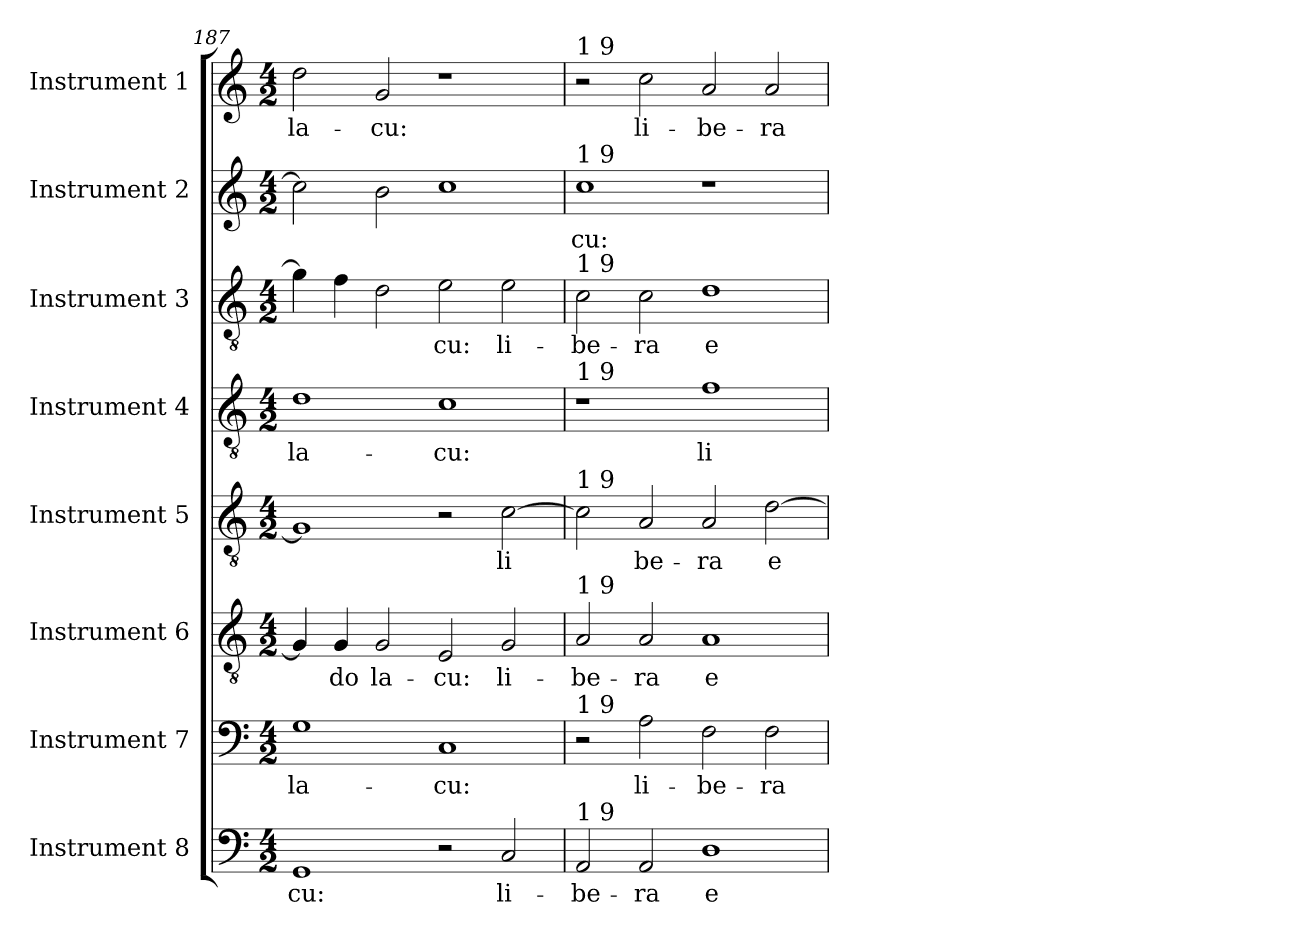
**kern	**text	**kern	**text	**kern	**text	**kern	**text	**kern	**text	**kern	**text	**kern	**text	**kern	**text
*part8	*part8	*part7	*part7	*part6	*part6	*part5	*part5	*part4	*part4	*part3	*part3	*part2	*part2	*part1	*part1
*staff8	*staff8	*staff7	*staff7	*staff6	*staff6	*staff5	*staff5	*staff4	*staff4	*staff3	*staff3	*staff2	*staff2	*staff1	*staff1
*I"Instrument 8	*	*I"Instrument 7	*	*I"Instrument 6	*	*I"Instrument 5	*	*I"Instrument 4	*	*I"Instrument 3	*	*I"Instrument 2	*	*I"Instrument 1	*
*clefF4	*	*clefF4	*	*clefGv2	*	*clefGv2	*	*clefGv2	*	*clefGv2	*	*clefG2	*	*clefG2	*
*k[]	*	*k[]	*	*k[]	*	*k[]	*	*k[]	*	*k[]	*	*k[]	*	*k[]	*
*C:	*	*C:	*	*C:	*	*C:	*	*C:	*	*C:	*	*C:	*	*C:	*
*M4/2	*	*M4/2	*	*M4/2	*	*M4/2	*	*M4/2	*	*M4/2	*	*M4/2	*	*M4/2	*
=187	=187	=187	=187	=187	=187	=187	=187	=187	=187	=187	=187	=187	=187	=187	=187
!	!LO:LY:b:cj	!	!LO:LY:b:cj	!	!LO:LY:b:cj	!	!LO:LY:b:cj	!	!LO:LY:b:cj	!	!LO:LY:b:cj	!	!LO:LY:b:cj	!	!LO:LY:b:cj
1GG	-cu:	1G	la-	4G/]	--	1G]	.	1d	la-	4g\]	--	2cc\]	--	2dd\	la-
!	!	!	!	!	!LO:LY:b:cj	!	!	!	!	!	!LO:LY:b:cj	!	!	!	!
.	.	.	.	4G/	-do	.	.	.	.	4f\	--	.	.	.	.
!	!	!	!	!	!LO:LY:b:cj	!	!	!	!	!	!LO:LY:b:cj	!	!LO:LY:b:cj	!	!LO:LY:b:cj
.	.	.	.	2G/	la-	.	.	.	.	2d\	--	2b\	--	2g/	-cu:
!	!	!	!LO:LY:b:cj	!	!LO:LY:b:cj	!	!	!	!LO:LY:b:cj	!	!LO:LY:b:cj	!	!LO:LY:b:cj	!	!
2r	.	1C	-cu:	2E/	-cu:	2r	.	1c	-cu:	2e\	-cu:	1cc	--	1r	.
!	!LO:LY:b:cj	!	!	!	!LO:LY:b:cj	!	!LO:LY:b:cj	!	!	!	!LO:LY:b:cj	!	!	!	!
2C/	li-	.	.	2G/	li-	[<2c\	li-	.	.	2e\	li-	.	.	.	.
!!LO:PB:g=z
=188	=188	=188	=188	=188	=188	=188	=188	=188	=188	=188	=188	=188	=188	=188	=188
!	!	!	!	!	!	!	!	!	!	!	!	!	!	!LO:TX:a:t=1 9	!
!	!	!	!	!	!	!	!	!	!	!	!	!LO:TX:a:t=1 9	!	!	!
!	!	!	!	!	!	!	!	!	!	!LO:TX:a:t=1 9	!	!	!	!	!
!	!	!	!	!	!	!	!	!LO:TX:a:t=1 9	!	!	!	!	!	!	!
!	!	!	!	!	!	!LO:TX:a:t=1 9	!	!	!	!	!	!	!	!	!
!	!	!	!	!LO:TX:a:t=1 9	!	!	!	!	!	!	!	!	!	!	!
!	!	!LO:TX:a:t=1 9	!	!	!	!	!	!	!	!	!	!	!	!	!
!LO:TX:a:t=1 9	!	!	!	!	!	!	!	!	!	!	!	!	!	!	!
!	!LO:LY:b:cj	!	!	!	!LO:LY:b:cj	!	!LO:LY:b:cj	!	!	!	!LO:LY:b:cj	!	!LO:LY:b:cj	!	!
2AA/	-be-	2r	.	2A/	-be-	2c\]	--	1r	.	2c\	-be-	1cc	-cu:	2r	.
!	!LO:LY:b:cj	!	!LO:LY:b:cj	!	!LO:LY:b:cj	!	!LO:LY:b:cj	!	!	!	!LO:LY:b:cj	!	!	!	!LO:LY:b:cj
2AA/	-ra	2A\	li-	2A/	-ra	2A/	-be-	.	.	2c\	-ra	.	.	2cc\	li-
!	!LO:LY:b:cj	!	!LO:LY:b:cj	!	!LO:LY:b:cj	!	!LO:LY:b:cj	!	!LO:LY:b:cj	!	!LO:LY:b:cj	!	!	!	!LO:LY:b:cj
1D	e-	2F\	-be-	1A	e-	2A/	-ra	1f	li-	1d	e-	1r	.	2a/	-be-
!	!	!	!LO:LY:b:cj	!	!	!	!LO:LY:b:cj	!	!	!	!	!	!	!	!LO:LY:b:cj
.	.	2F\	-ra	.	.	[>2d\	e-	.	.	.	.	.	.	2a/	-ra
=	=	=	=	=	=	=	=	=	=	=	=	=	=	=	=
*-	*-	*-	*-	*-	*-	*-	*-	*-	*-	*-	*-	*-	*-	*-	*-
